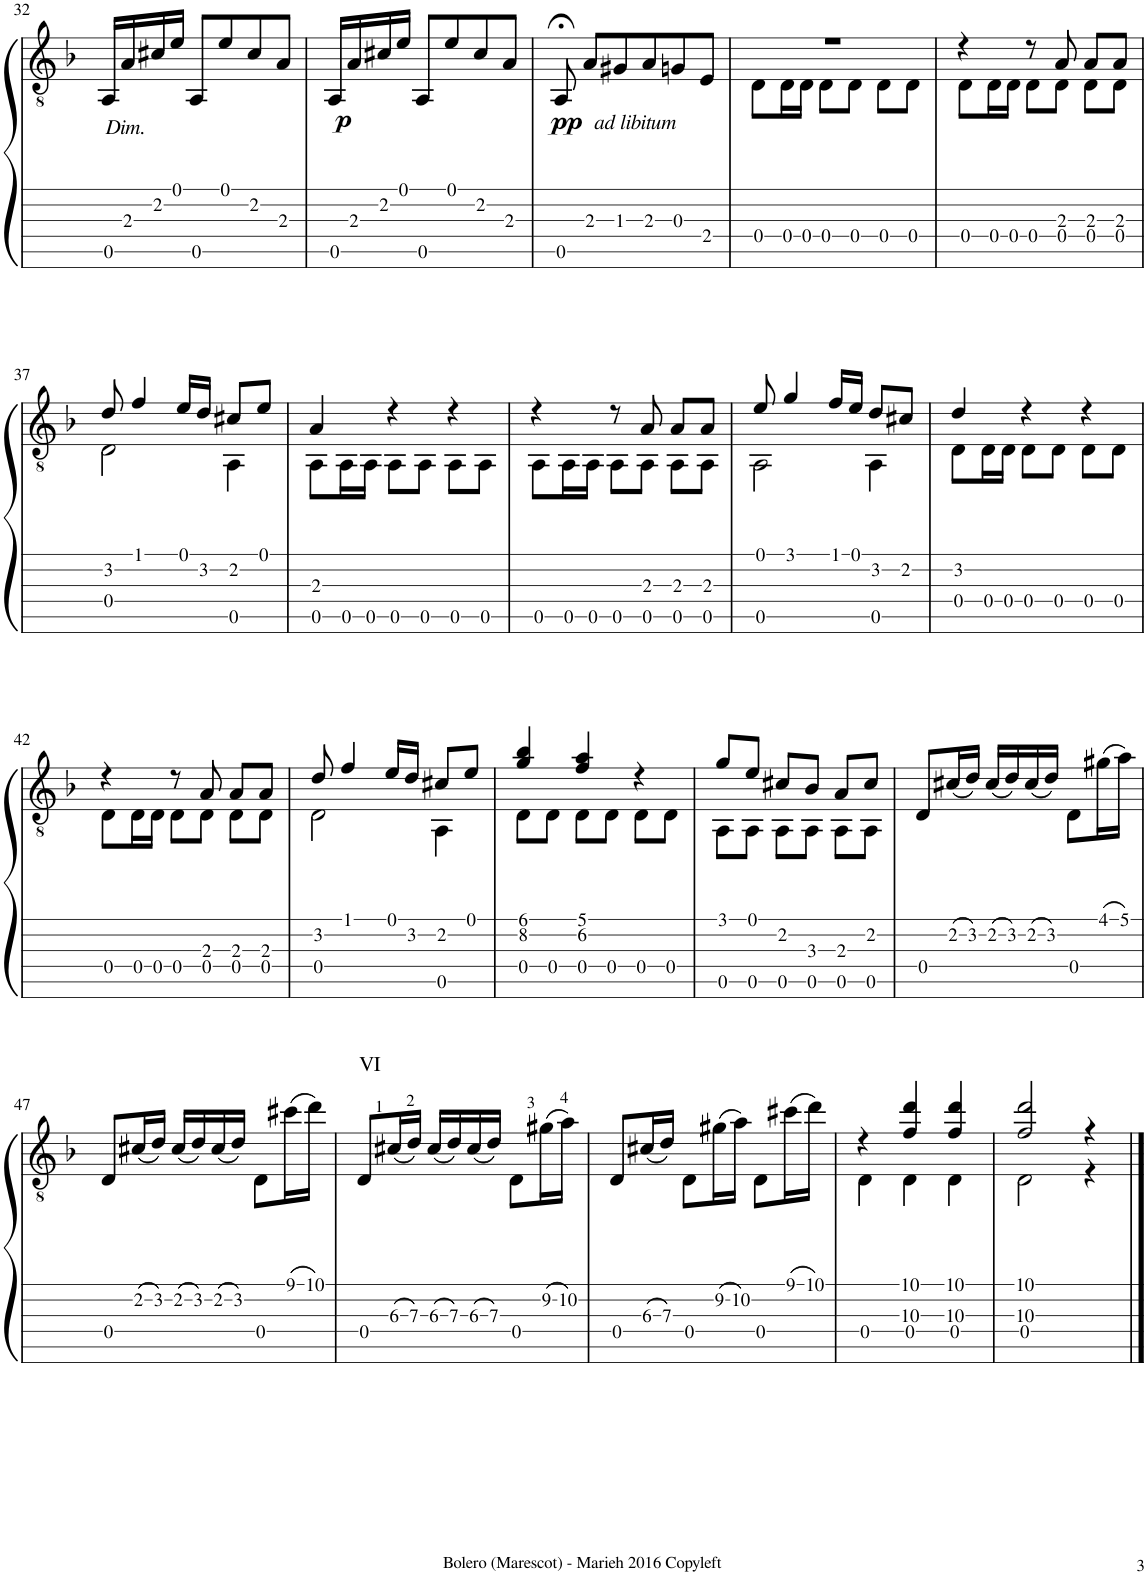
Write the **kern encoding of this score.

**kern	**kern	**dynam
*part2	*part1	*part1
*staff2	*staff1	*staff1
*I"Guitare classique [Tablature]	*I"Guitare classique	*
!!LO:PB:g=z
*	*clefGv2	*
*k[b-]	*k[b-]	*
*M3/4	*M3/4	*
=32	=32	=32
16AALL	16AA/LL	.
!	!	!LO:DY:b
16AJ	16A/	other-dynamics
16c#XL	16c#X/	.
16eJJ	16e/JJ	.
8AAL	8AA/L	.
8eJ	8e/	.
8c#L	8c#/	.
8AJ	8A/J	.
=33	=33	=33
!	!	!LO:DY:b
16AALL	16AA/LL	p
16AJ	16A/	.
16c#XL	16c#X/	.
16eJJ	16e/JJ	.
8AAL	8AA/L	.
8eJ	8e/	.
8c#L	8c#/	.
8AJ	8A/J	.
=34	=34	=34
!	!	!LO:DY:b
8AAL	8AA;</	pp
8AJ	8A/L	.
!	!	!LO:DY:b
8G#XL	8G#X/	other-dynamics
8AJ	8A/	.
8GnL	8Gn/	.
8EJ	8E/J	.
=35	=35	=35
*^	*^	*
2.r	8DL	2.r	8D\L	.
.	16DL	.	16D\L	.
.	16DJJ	.	16D\JJ	.
.	8DL	.	8D\L	.
.	8DJ	.	8D\J	.
.	8DL	.	8D\L	.
.	8DJ	.	8D\J	.
=36	=36	=36	=36	=36
4r	8DL	4r	8D\L	.
.	16DL	.	16D\L	.
.	16DJJ	.	16D\JJ	.
8r	8DL	8r	8D\L	.
8A	8DJ	8A/	8D\J	.
8AL	8DL	8A/L	8D\L	.
8AJ	8DJ	8A/J	8D\J	.
!!LO:LB:g=z	!!
=37	=37	=37	=37	=37
8d	2D	8d/	2D\	.
4f	.	4f/	.	.
16eLL	.	16e/LL	.	.
16dJJ	.	16d/JJ	.	.
8c#XL	4AA	8c#X/L	4AA\	.
8eJ	.	8e/J	.	.
=38	=38	=38	=38	=38
4A	8AAL	4A/	8AA\L	.
.	16AAL	.	16AA\L	.
.	16AAJJ	.	16AA\JJ	.
4r	8AAL	4r	8AA\L	.
.	8AAJ	.	8AA\J	.
4r	8AAL	4r	8AA\L	.
.	8AAJ	.	8AA\J	.
=39	=39	=39	=39	=39
4r	8AAL	4r	8AA\L	.
.	16AAL	.	16AA\L	.
.	16AAJJ	.	16AA\JJ	.
8r	8AAL	8r	8AA\L	.
8A	8AAJ	8A/	8AA\J	.
8AL	8AAL	8A/L	8AA\L	.
8AJ	8AAJ	8A/J	8AA\J	.
=40	=40	=40	=40	=40
8e	2AA	8e/	2AA\	.
4g	.	4g/	.	.
16fLL	.	16f/LL	.	.
16eJJ	.	16e/JJ	.	.
8dL	4AA	8d/L	4AA\	.
8c#XJ	.	8c#X/J	.	.
=41	=41	=41	=41	=41
4d	8DL	4d/	8D\L	.
.	16DL	.	16D\L	.
.	16DJJ	.	16D\JJ	.
4r	8DL	4r	8D\L	.
.	8DJ	.	8D\J	.
4r	8DL	4r	8D\L	.
.	8DJ	.	8D\J	.
!!LO:LB:g=z	!!
=42	=42	=42	=42	=42
4r	8DL	4r	8D\L	.
.	16DL	.	16D\L	.
.	16DJJ	.	16D\JJ	.
8r	8DL	8r	8D\L	.
8A	8DJ	8A/	8D\J	.
8AL	8DL	8A/L	8D\L	.
8AJ	8DJ	8A/J	8D\J	.
=43	=43	=43	=43	=43
8d	2D	8d/	2D\	.
4f	.	4f/	.	.
16eLL	.	16e/LL	.	.
16dJJ	.	16d/JJ	.	.
8c#XL	4AA	8c#X/L	4AA\	.
8eJ	.	8e/J	.	.
=44	=44	=44	=44	=44
4g 4b-	8DL	4g/ 4b-/	8D\L	.
.	8DJ	.	8D\J	.
4f 4a	8DL	4f/ 4a/	8D\L	.
.	8DJ	.	8D\J	.
4r	8DL	4r	8D\L	.
.	8DJ	.	8D\J	.
=45	=45	=45	=45	=45
8gL	8AAL	8g/L	8AA\L	.
8eJ	8AAJ	8e/J	8AA\J	.
8c#XL	8AAL	8c#X/L	8AA\L	.
8B-J	8AAJ	8B-/J	8AA\J	.
8AL	8AAL	8A/L	8AA\L	.
8c#J	8AAJ	8c#/J	8AA\J	.
*v	*v	*	*	*
*	*v	*v	*
=46	=46	=46
8DL	8D/L	.
(16c#XL	(16c#X/L	.
16dJJ)	16d/JJ)	.
(16c#LL	(16c#/LL	.
16dJ)	16d/)	.
(16c#L	(16c#/	.
16dJJ)	16d/JJ)	.
8DL	8D\L	.
(16g#XL	(16g#X\L	.
16aJJ)	16a\JJ)	.
!!LO:LB:g=z
=47	=47	=47
8DL	8D/L	.
(16c#XL	(16c#X/L	.
16dJJ)	16d/JJ)	.
(16c#LL	(16c#/LL	.
16dJ)	16d/)	.
(16c#L	(16c#/	.
16dJJ)	16d/JJ)	.
8DL	8D\L	.
(16cc#XL	(16cc#X\L	.
16ddJJ)	16dd\JJ)	.
=48	=48	=48
!	!LO:TX:a:t=VI	!
8DL	8D/L	.
(16c#XL	(16c#X/L	.
16dJJ)	16d/JJ)	.
(16c#LL	(16c#/LL	.
16dJ)	16d/)	.
(16c#L	(16c#/	.
16dJJ)	16d/JJ)	.
8DL	8D\L	.
(16g#XL	(16g#X\L	.
16aJJ)	16a\JJ)	.
=49	=49	=49
8DL	8D/L	.
(16c#XL	(16c#X/L	.
16dJJ)	16d/JJ)	.
8DL	8D\L	.
(16g#XL	(16g#X\L	.
16aJJ)	16a\JJ)	.
8DL	8D\L	.
(16cc#XL	(16cc#X\L	.
16ddJJ)	16dd\JJ)	.
=50	=50	=50
*^	*^	*
4r	4D	4r	4D\	.
4f 4dd	4D	4f/ 4dd/	4D\	.
4f 4dd	4D	4f/ 4dd/	4D\	.
=51	=51	=51	=51	=51
2f 2dd	2D	2f/ 2dd/	2D\	.
4r	4r	4r	4r	.
*v	*v	*	*	*
*	*v	*v	*
==	==	==
*-	*-	*-
